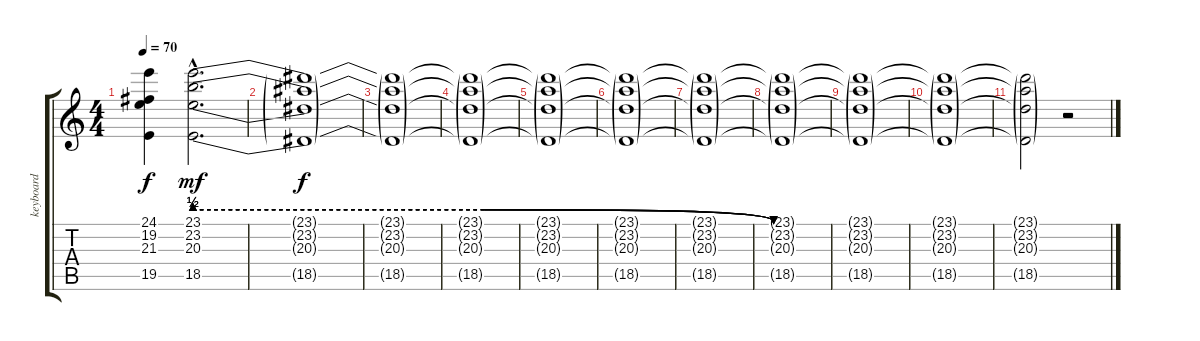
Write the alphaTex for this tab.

\track ("keyboard" "keyboard") {instrument stringensemble1}
\staff {score tabs}
\tuning (E4 B3 G3 D3 A2 E2) {hide}
\ts (4 4)
\tempo 70
\clef g2
\ks c
(24.1{t} 19.2 21.3{t} 19.5{t}).4{dy f} (23.1{be (custom 0 2 20 2 40 0 60 0) hac} 23.2{be (custom 0 2 20 2 40 0 60 0) hac} 20.3{be (custom 0 2 20 2 40 0 60 0) hac} 18.5{be (custom 0 2 20 2 40 0 60 0) hac}).2{d dy mf} |
(23.1{t} 23.2{t} 20.3{t} 18.5{t}).1{dy f} |
(23.1{t} 23.2{t} 20.3{t} 18.5{t}).1 |
(23.1{t} 23.2{t} 20.3{t} 18.5{t}).1 |
(23.1{t} 23.2{t} 20.3{t} 18.5{t}).1 |
(23.1{t} 23.2{t} 20.3{t} 18.5{t}).1 |
(23.1{t} 23.2{t} 20.3{t} 18.5{t}).1 |
(23.1{t} 23.2{t} 20.3{t} 18.5{t}).1 |
(23.1{t} 23.2{t} 20.3{t} 18.5{t}).1 |
(23.1{t} 23.2{t} 20.3{t} 18.5{t}).1 |
(23.1{t} 23.2{t} 20.3{t} 18.5{t}).2 r.2
